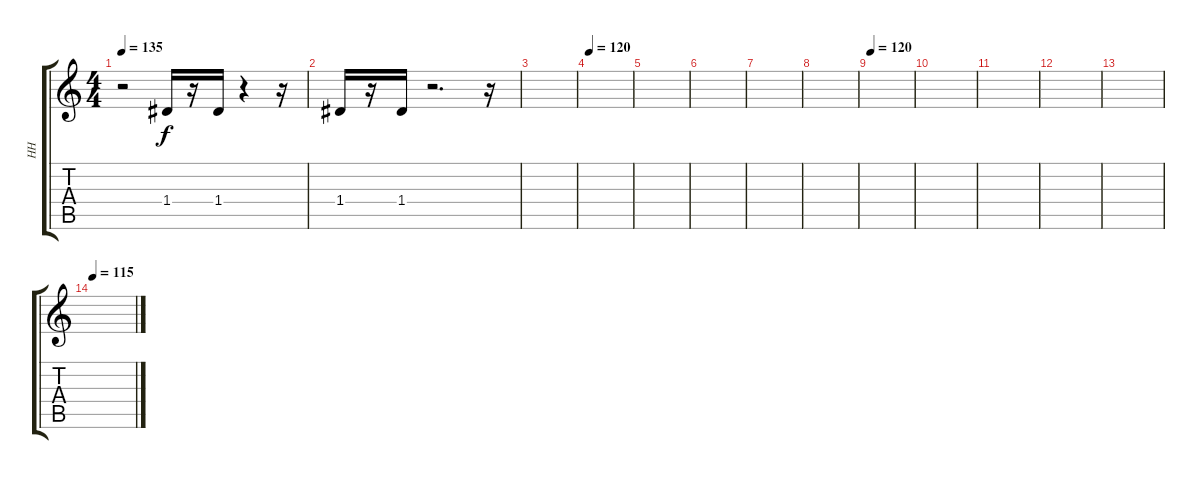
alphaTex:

\track ("HH" "HH") {instrument acousticguitarsteel}
\staff {score tabs}
\tuning (E4 B3 G3 D3 A2 E2) {hide}
\ts (4 4)
\tempo 135
\clef g2
\ks c
r.2{dy f} 1.4.16 r.16 1.4.16 r.4 r.16 |
1.4.16 r.16 1.4.16 r.2{d} r.16 |
|
\tempo 120
|
|
|
|
|
\tempo 120
|
|
|
|
|
\tempo 115
